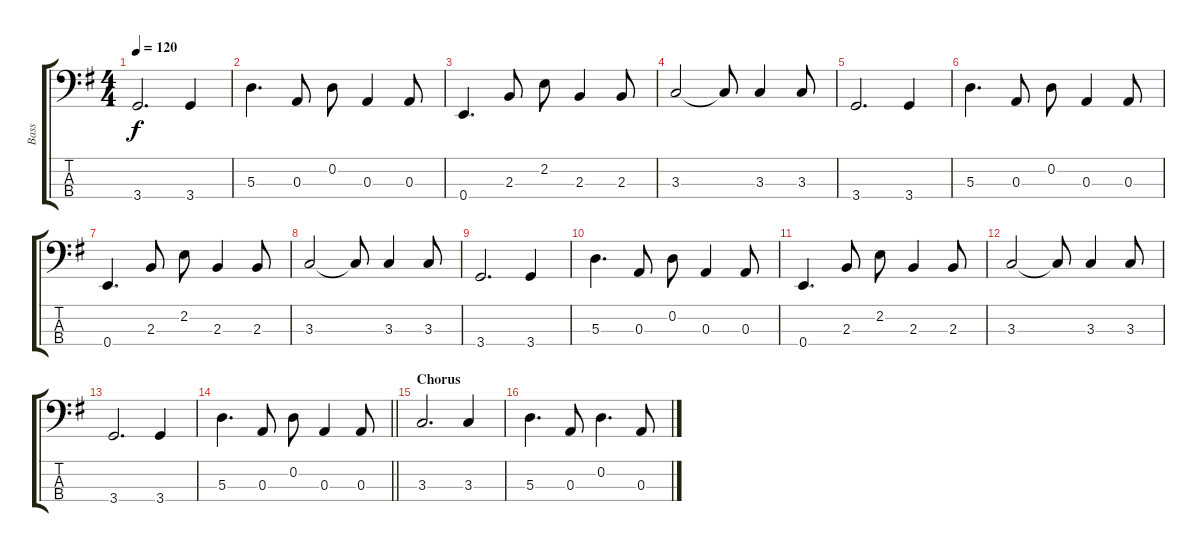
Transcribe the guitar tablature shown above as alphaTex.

\track ("Bass" "Bass") {instrument electricbassfinger}
\staff {score tabs}
\tuning (G2 D2 A1 E1) {hide}
\ts (4 4)
\tempo 120
\clef f4
\ks g
3.4.2{d dy f} 3.4.4 |
5.3.4{d} 0.3.8 0.2.8 0.3.4 0.3.8 |
0.4.4{d} 2.3.8 2.2.8 2.3.4 2.3.8 |
3.3.2 3.3{t}.8 3.3.4 3.3.8 |
3.4.2{d} 3.4.4 |
5.3.4{d} 0.3.8 0.2.8 0.3.4 0.3.8 |
0.4.4{d} 2.3.8 2.2.8 2.3.4 2.3.8 |
3.3.2 3.3{t}.8 3.3.4 3.3.8 |
3.4.2{d} 3.4.4 |
5.3.4{d} 0.3.8 0.2.8 0.3.4 0.3.8 |
0.4.4{d} 2.3.8 2.2.8 2.3.4 2.3.8 |
3.3.2 3.3{t}.8 3.3.4 3.3.8 |
3.4.2{d} 3.4.4 |
\barLineRight lightlight
5.3.4{d} 0.3.8 0.2.8 0.3.4 0.3.8 |
\section ("" "Chorus")
3.3.2{d} 3.3.4 |
5.3.4{d} 0.3.8 0.2.4{d} 0.3.8
